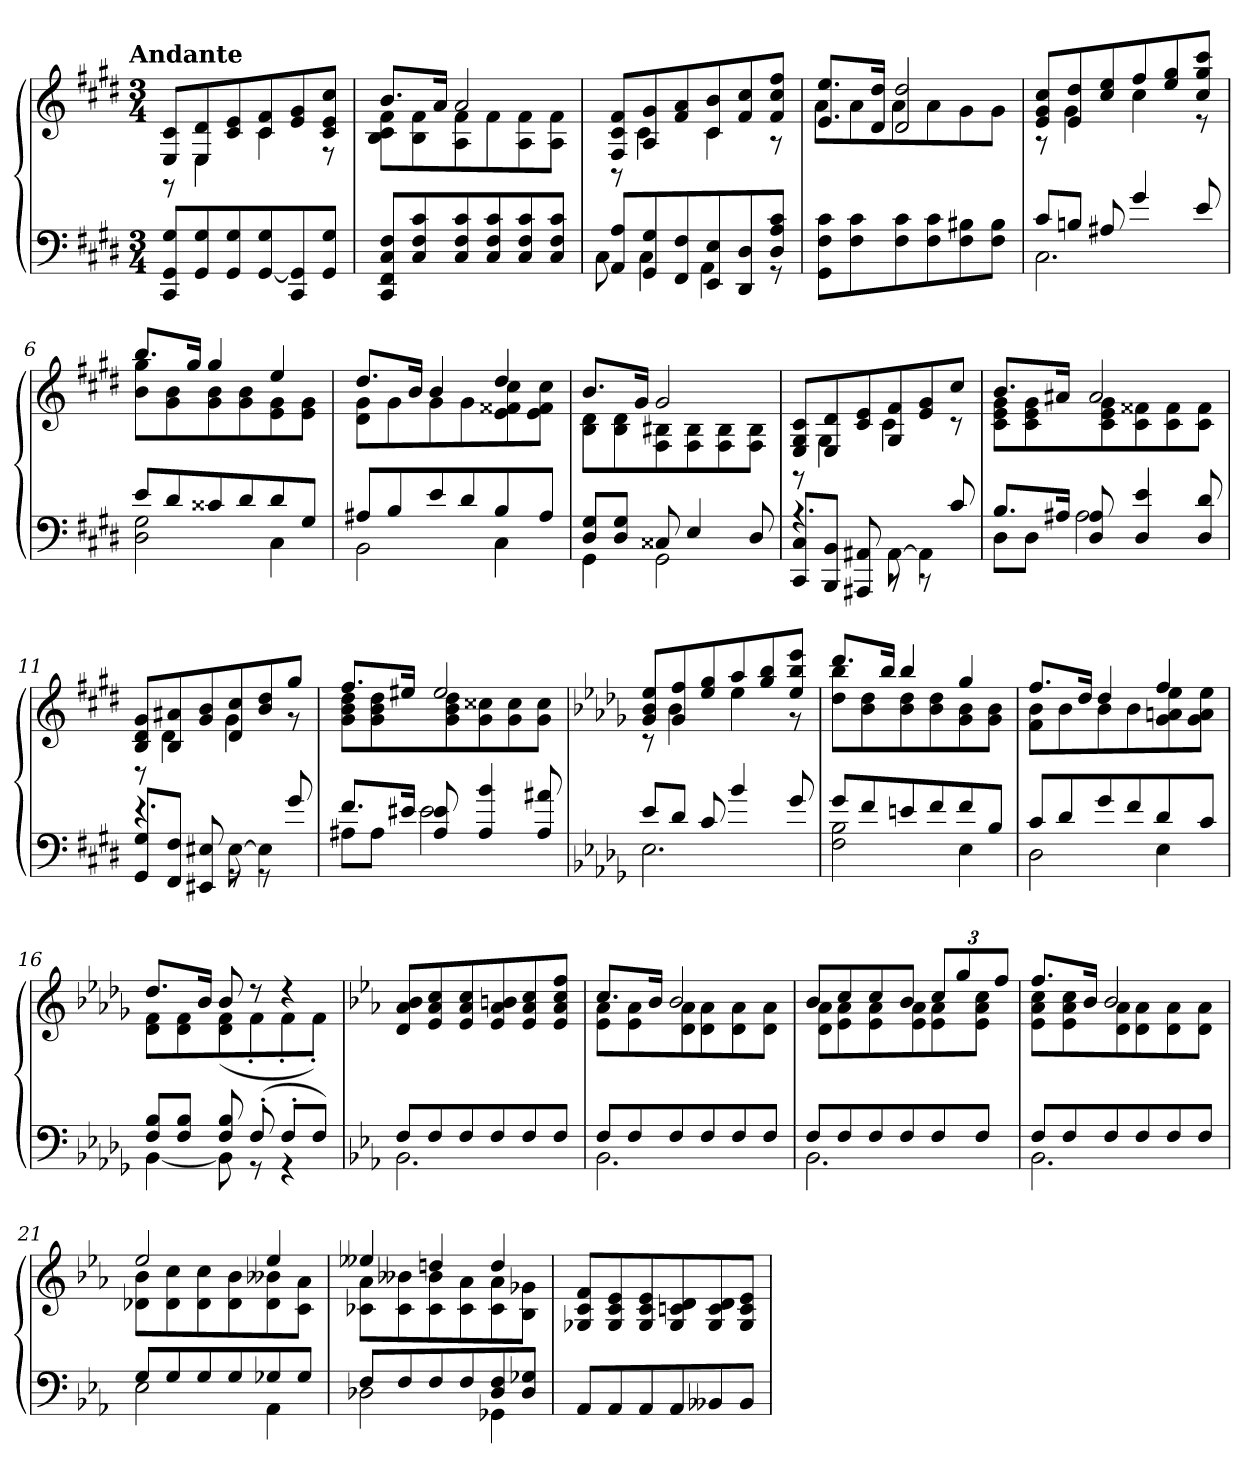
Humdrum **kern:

**kern	**kern
*part1	*part1
*staff2	*staff1
*clefF4	*clefG2
*k[f#c#g#d#]	*k[f#c#g#d#]
!!LO:TX:omd:t=Andante
*M3/4	*M3/4
*MM92	*MM92
=1	=1
*	*^
8CC#/ 8GG#/ 8G#/L	8E/ 8c#/L	8r
8GG#/ 8G#/	8E/ 8d#/	4E\
8GG#/ 8G#/	8c#/ 8e/	.
[8GG#/ 8G#/	8c#/ 8f#/	4c#\
8CC#/ 8GG#]/	8e/ 8g#/	.
8GG#/ 8G#/J	8c#/ 8e/ 8cc#/J	8r
=2	=2	=2
8CC#/ 8FF#/ 8C#/ 8F#/L	8.b/L	8B\ 8c#\ 8f#\L
8C#/ 8F#/ 8c#/	.	8B\ 8f#\
.	16a/Jk	.
8C#/ 8F#/ 8c#/	2a/	8A\ 8f#\
8C#/ 8F#/ 8c#/	.	8f#\
8C#/ 8F#/ 8c#/	.	8A\ 8f#\
8C#/ 8F#/ 8c#/J	.	8A\ 8f#\J
=3	=3	=3
*^	*	*
8AA/ 8A/L	8C#\	8F#/ 8c#/ 8f#/L	8r
8GG#/ 8G#/	4C#\	8A/ 8g#/	4c#\
8FF#/ 8F#/	.	8f#/ 8a/	.
8EE/ 8E/	4AA\	8c#/ 8b/	4c#\
8DD#/ 8D#/	.	8f#/ 8cc#/	.
8D#/ 8A/ 8c#/J	8r	8f#/ 8cc#/ 8ff#/J	8r
*v	*v	*	*
=4	=4	=4
8GG#\ 8F#\ 8c#\L	8.e/ 8.ee/L	8a\L
8F#\ 8c#\	.	8a\
.	16d#/ 16dd#/Jk	.
8F#\ 8c#\	2d#/ 2dd#/	8a\
8F#\ 8c#\	.	8a\
8F#\ 8B#X\	.	8g#\
8F#\ 8B#\J	.	8g#\J
=5	=5	=5
*^	*	*
8c#/L	2.C#\	8e/ 8g#/ 8cc#/L	8r
8Bn/J	.	8e/ 8dd#/	4g#\
8A#X/	.	8cc#/ 8ee/	.
4g#/	.	8ff#/	4cc#\
.	.	8ee/ 8gg#/	.
8e/	.	8cc#/ 8gg#/ 8ccc#/J	8r
=6	=6	=6	=6
8e/L	2D#\ 2G#\	8.bb/L	8b\ 8gg#\L
8d#/	.	.	8g#\ 8b\
.	.	16gg#/Jk	.
8c##X/	.	4gg#/	8g#\ 8b\
8d#/	.	.	8g#\ 8b\
8d#/	4C#\	4ee/	8e\ 8g#\
8G#/J	.	.	8e\ 8g#\J
=7	=7	=7	=7
8A#X/L	2BB\	8.dd#/L	8d#\ 8g#\L
8B/	.	.	8g#\
.	.	16b/Jk	.
8e/	.	4b/	8g#\
8d#/	.	.	8g#\
8B/	4C#\	4dd#/	8e\ 8f##X\ 8cc#\
8A#/J	.	.	8e\ 8f##\ 8cc#\J
=8	=8	=8	=8
8D#/ 8G#/L	4GG#\	8.b/L	8B\ 8d#\L
8D#/ 8G#/J	.	.	8B\ 8d#\
.	.	16g#/Jk	.
8C##X/	2GG#\	2g#/	8F#\ 8B#X\
4E/	.	.	8F#\ 8B#\
.	.	.	8F#\ 8B#\
8D#/	.	.	8F#\ 8B#\J
=9	=9	=9	=9
4.r	8CC#/ 8C#/L	8E/ 8G#/ 8c#/L	8r
.	8BBB/ 8BB/J	8E/ 8d#/	4G#\
.	8AAA#X/ 8AA#X/	8c#/ 8e/	.
[8AA#\	8r	8G#/ 8f#/	4c#\
4AA#\]	8r	8e/ 8g#/	.
.	8c#/	8cc#/J	8r
=10	=10	=10	=10
8.B/L	8D#\L	8.b/L	8c#\ 8e\ 8g#\L
.	8D#\J	.	8c#\ 8e\ 8g#\
16A#X/Jk	.	16a#X/Jk	.
8D#/ 8A#/	2A#\	2a#/	8c#\ 8e\ 8g#\
4D#/ 4e/	.	.	8c#\ 8f##X\
.	.	.	8c#\ 8f##\
8D#/ 8d#/	.	.	8c#\ 8f##\J
=11	=11	=11	=11
4.r	8GG#/ 8G#/L	8B/ 8d#/ 8g#/L	8r
.	8FF#/ 8F#/J	8B/ 8a#X/	4d#\
.	8EE#X/ 8E#X/	8g#/ 8b/	.
[8E#\	8r	8d#/ 8cc#/	4g#\
4E#\]	8r	8b/ 8dd#/	.
.	8g#/	8gg#/J	8r
=12	=12	=12	=12
8.f#/L	8A#X\L	8.ff#/L	8g#\ 8b\ 8dd#\L
.	8A#\J	.	8g#\ 8b\ 8dd#\
16e#X/Jk	.	16ee#X/Jk	.
8A#/ 8e#/	2e#\	2ee#/	8g#\ 8b\ 8dd#\
4A#/ 4b/	.	.	8g#\ 8cc##X\
.	.	.	8g#\ 8cc##\
8A#/ 8a#X/	.	.	8g#\ 8cc##\J
=13	=13	=13	=13
*k[b-e-a-d-g-]	*	*k[b-e-a-d-g-]	*
8e-/L	2.E-\	8g-/ 8b-/ 8ee-/L	8r
8d-/J	.	8g-/ 8ff/	4b-\
8c/	.	8ee-/ 8gg-/	.
4b-/	.	8aa-/	4ee-\
.	.	8gg-/ 8bb-/	.
8g-/	.	8ee-/ 8bb-/ 8eee-/J	8r
=14	=14	=14	=14
8g-/L	2F\ 2B-\	8.ddd-/L	8dd-\ 8bb-\L
8f/	.	.	8b-\ 8dd-\
.	.	16bb-/Jk	.
8en/	.	4bb-/	8b-\ 8dd-\
8f/	.	.	8b-\ 8dd-\
8f/	4E-\	4gg-/	8g-\ 8b-\
8B-/J	.	.	8g-\ 8b-\J
=15	=15	=15	=15
8c/L	2D-\	8.ff/L	8f\ 8b-\L
8d-/	.	.	8b-\
.	.	16dd-/Jk	.
8g-/	.	4dd-/	8b-\
8f/	.	.	8b-\
8d-/	4E-\	4ff/	8g-\ 8an\ 8ee-\
8c/J	.	.	8g-\ 8a\ 8ee-\J
=16	=16	=16	=16
8F/ 8B-/L	[4BB-\	8.dd-/L	8d-\ 8f\L
8F/ 8B-/J	.	.	8d-\ 8f\
.	.	16b-/Jk	.
8F/ 8B-/	8BB-\]	8b-/	(8d-\ 8f\
(8F'/	8r	8r	8f'\
8F'/L	4r	4r	8f'\
8F/J)	.	.	8f'\J)
*	*	*v	*v
=17	=17	=17
*k[b-e-a-]	*	*k[b-e-a-]
8F/L	2.BB-\	8d/ 8a-/ 8b-/L
8F/	.	8e-/ 8a-/ 8cc/
8F/	.	8e-/ 8a-/ 8cc/
8F/	.	8e-/ 8a-/ 8bn/
8F/	.	8e-/ 8a-/ 8cc/
8F/J	.	8e-/ 8a-/ 8cc/ 8ff/J
=18	=18	=18
*	*	*^
8F/L	2.BB-\	8.cc/L	8e-\ 8a-\L
8F/	.	.	8e-\ 8a-\
.	.	16b-/Jk	.
8F/	.	2b-/	8d\ 8a-\
8F/	.	.	8d\ 8a-\
8F/	.	.	8d\ 8a-\
8F/J	.	.	8d\ 8a-\J
=19	=19	=19	=19
8F/L	2.BB-\	8b-/L	8d\ 8a-\L
8F/	.	8cc/	8e-\ 8a-\
8F/	.	8cc/	8e-\ 8a-\
8F/	.	8b-/J	8e-\ 8a-\
8F/	.	12cc/L	8e-\ 8a-\
.	.	12gg/	.
8F/J	.	.	8e-\ 8a-\ 8cc\J
.	.	12ff/J	.
=20	=20	=20	=20
8F/L	2.BB-\	8.ff/L	8e-\ 8a-\ 8cc\L
8F/	.	.	8e-\ 8a-\ 8cc\
.	.	16b-/Jk	.
8F/	.	2b-/	8d\ 8a-\
8F/	.	.	8d\ 8a-\
8F/	.	.	8d\ 8a-\
8F/J	.	.	8d\ 8a-\J
=21	=21	=21	=21
8G/L	2E-\	2ee-/	8d-X\ 8b-\L
8G/	.	.	8d-\ 8cc\
8G/	.	.	8d-\ 8cc\
8G/	.	.	8d-\ 8b-\
8G-X/	4AA-\	4ee-/	8d-\ 8b--X\
8G-/J	.	.	8c\ 8a-\J
=22	=22	=22	=22
8F/L	2D-X\	4ee--X/	8c-X\ 8a-\L
8F/	.	.	8c-\ 8b--X\
8F/	.	4ddn/	8c-\ 8b--\
8F/	.	.	8c-\ 8a-\
8D-/ 8F/	4GG-X\	4dd/	8c-\ 8a-\
8D-/ 8G-X/J	.	.	8B-\ 8g-X\J
*v	*v	*	*
*	*v	*v
=23	=23
8AA-/L	8G-X/ 8c/ 8f/L
8AA-/	8G-/ 8c/ 8e-/
8AA-/	8G-/ 8c/ 8e-/
8AA-/	8G-/ 8cn/ 8d/
8BB--X/	8G-/ 8c/ 8d/
8BB--/J	8G-/ 8c/ 8e-/J
=	=
*-	*-
